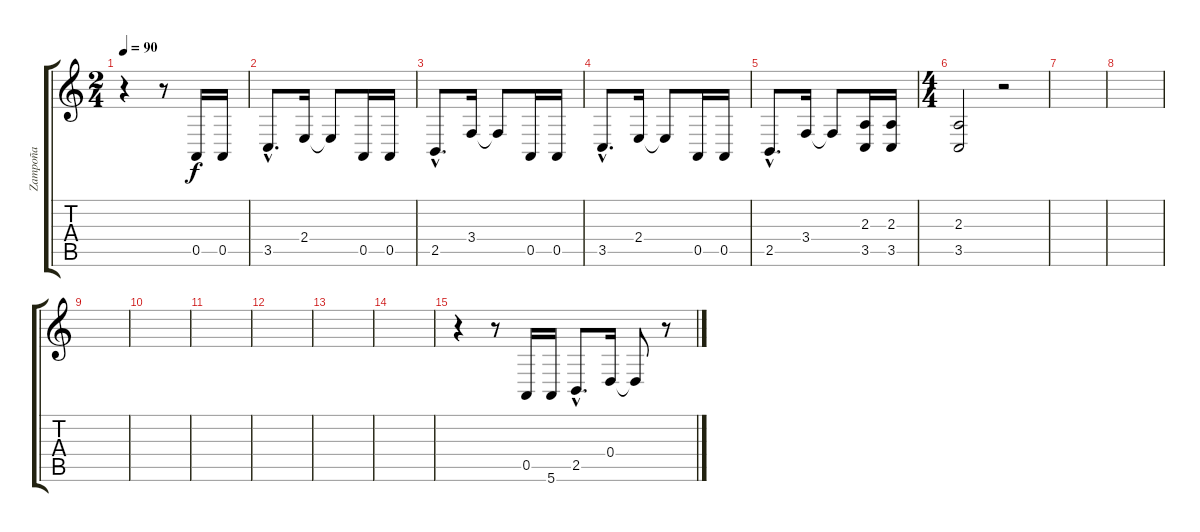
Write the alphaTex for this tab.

\track ("Zampoña" "Zampoña") {instrument blownbottle}
\staff {score tabs}
\tuning (E4 B3 G3 D3 A2 E2) {hide}
\ts (2 4)
\tempo 90
\clef g2
\ks c
r.4{dy f instrument blownbottle} r.8 0.5.16 0.5.16 |
3.5{hac}.8{d} 2.4.16 2.4{t}.8 0.5.16 0.5.16 |
2.5{hac}.8{d} 3.4.16 3.4{t}.8 0.5.16 0.5.16 |
3.5{hac}.8{d} 2.4.16 2.4{t}.8 0.5.16 0.5.16 |
2.5{hac}.8{d} 3.4.16 3.4{t}.8 (2.3 3.5).16 (2.3 3.5).16 |
\ts (4 4)
(2.3 3.5).2 r.2 |
|
|
|
|
|
|
|
|
r.4 r.8 0.5.16 5.6.16 2.5{hac}.8{d} 0.4.16 0.4{t}.8 r.8
